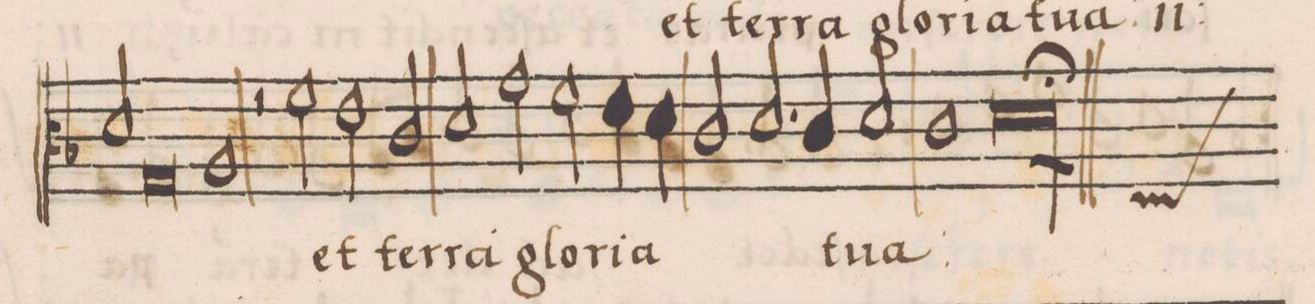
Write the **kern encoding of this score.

**kern	**text	**text
*I"ALTVS	*	*
*clefC3	*	*
*k[b-]	*	*
*met(C|)	*	*
*M2/1	*	*
2d/	-a	.
0G	tu-	.
=50-	=50-	=50-
1A	-a	.
*	*Xij	*
=51-	=51-	=51-
2r	.	.
2f\	et	.
2e\	.	.
2c/	ter-	.
=52	=52	=52
2d/	-ra	.
2g\	glo-	.
2f\	.	.
4e\	-ri-	.
4d\	-a	.
=53	=53	=53
2c/	.	.
2.d/	.	.
4c/	tu-	.
2d/	-a:	.
=54	=54	=54
1c	.	.
1dl;>	.	.
*clefC2	*	*
*custos:G	*	*
=55||-	=55||-	=55||-
*-	*-	*-
